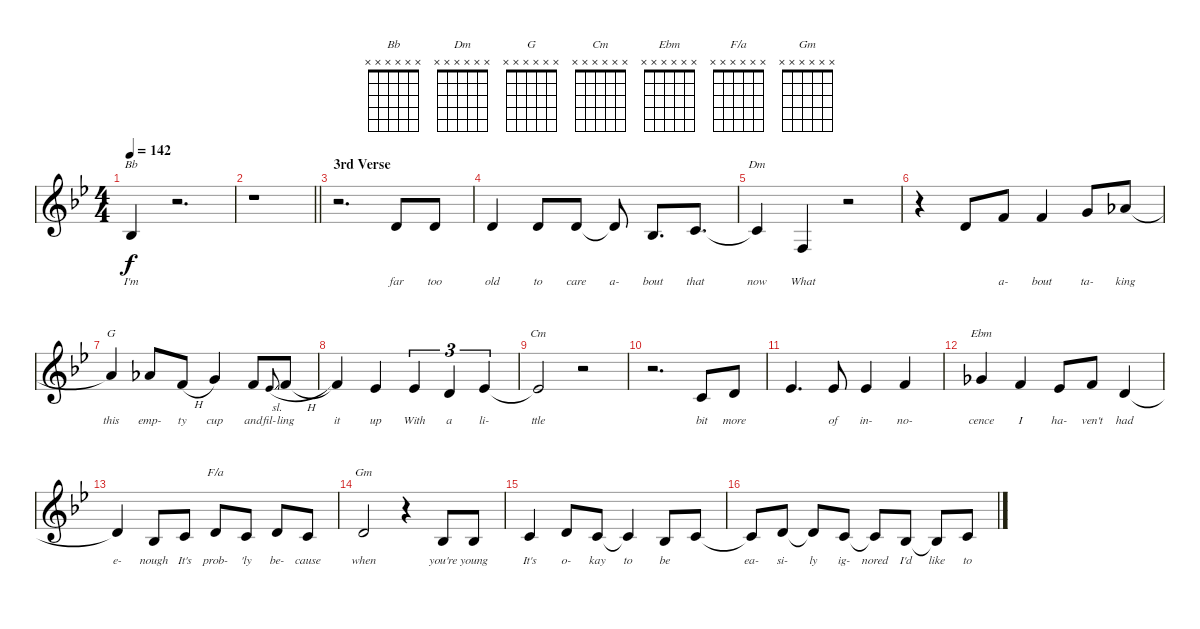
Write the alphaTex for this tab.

\track "" {instrument trumpet}
\staff {score}
\tuning (E4 B3 G3 D3 A2 E2) {hide}
\chord ("Bb" x x x x x x)
\chord ("Dm" x x x x x x)
\chord ("G" x x x x x x)
\chord ("Cm" x x x x x x)
\chord ("Ebm" x x x x x x)
\chord ("F/a" x x x x x x)
\chord ("Gm" x x x x x x)
\ts (4 4)
\tempo 142
\clef g2
\ks bb
3.3{t}.4{ch "Bb" lyrics (0 "I'm") lyrics (1 "") lyrics (2 "") lyrics (3 "") lyrics (4 "") dy f} r.2{d} |
\barLineRight lightlight
r.1 |
\section ("" "3rd Verse")
r.2{d} 3.2.8{lyrics (0 "far") lyrics (1 "") lyrics (2 "") lyrics (3 "") lyrics (4 "")} 3.2.8{lyrics (0 "too") lyrics (1 "") lyrics (2 "") lyrics (3 "") lyrics (4 "")} |
3.2.4{lyrics (0 "old") lyrics (1 "") lyrics (2 "") lyrics (3 "") lyrics (4 "")} 3.2.8{lyrics (0 "to") lyrics (1 "") lyrics (2 "") lyrics (3 "") lyrics (4 "")} 3.2.8{lyrics (0 "care") lyrics (1 "") lyrics (2 "") lyrics (3 "") lyrics (4 "")} 3.2{t}.8{lyrics (0 "a-") lyrics (1 "") lyrics (2 "") lyrics (3 "") lyrics (4 "") beam split} 3.3.8{d lyrics (0 "bout") lyrics (1 "") lyrics (2 "") lyrics (3 "") lyrics (4 "") beam merge} 1.2.8{d lyrics (0 "that") lyrics (1 "") lyrics (2 "") lyrics (3 "") lyrics (4 "")} |
1.2{t}.4{ch "Dm" lyrics (0 "now") lyrics (1 "") lyrics (2 "") lyrics (3 "") lyrics (4 "")} 3.4.4{lyrics (0 "What") lyrics (1 "") lyrics (2 "") lyrics (3 "") lyrics (4 "")} r.2 |
r.4 3.2.8{lyrics (0 "") lyrics (1 "") lyrics (2 "") lyrics (3 "") lyrics (4 "")} 1.1.8{lyrics (0 "a-") lyrics (1 "") lyrics (2 "") lyrics (3 "") lyrics (4 "")} 1.1.4{lyrics (0 "bout") lyrics (1 "") lyrics (2 "") lyrics (3 "") lyrics (4 "")} 3.1.8{lyrics (0 "ta-") lyrics (1 "") lyrics (2 "") lyrics (3 "") lyrics (4 "")} 4.1.8{lyrics (0 "king") lyrics (1 "") lyrics (2 "") lyrics (3 "") lyrics (4 "")} |
4.1{t}.4{ch "G" lyrics (0 "this") lyrics (1 "") lyrics (2 "") lyrics (3 "") lyrics (4 "")} 4.1.8{lyrics (0 "emp-") lyrics (1 "") lyrics (2 "") lyrics (3 "") lyrics (4 "")} 1.1{h}.8{lyrics (0 "ty") lyrics (1 "") lyrics (2 "") lyrics (3 "") lyrics (4 "")} 3.1.4{lyrics (0 "cup") lyrics (1 "") lyrics (2 "") lyrics (3 "") lyrics (4 "")} 1.1.8{lyrics (0 "and") lyrics (1 "") lyrics (2 "") lyrics (3 "") lyrics (4 "")} 4.2{sl}.8{lyrics (0 "fil-") lyrics (1 "") lyrics (2 "") lyrics (3 "") lyrics (4 "") gr onbeat} 6.2{h}.8{lyrics (0 "ling") lyrics (1 "") lyrics (2 "") lyrics (3 "") lyrics (4 "")} |
6.2{t}.4{lyrics (0 "it") lyrics (1 "") lyrics (2 "") lyrics (3 "") lyrics (4 "")} 4.2.4{lyrics (0 "up") lyrics (1 "") lyrics (2 "") lyrics (3 "") lyrics (4 "")} 4.2.4{tu (3 2) lyrics (0 "With") lyrics (1 "") lyrics (2 "") lyrics (3 "") lyrics (4 "")} 3.2.4{tu (3 2) lyrics (0 "a") lyrics (1 "") lyrics (2 "") lyrics (3 "") lyrics (4 "")} 4.2.4{tu (3 2) lyrics (0 "li-") lyrics (1 "") lyrics (2 "") lyrics (3 "") lyrics (4 "")} |
4.2{t}.2{ch "Cm" lyrics (0 "ttle") lyrics (1 "") lyrics (2 "") lyrics (3 "") lyrics (4 "")} r.2 |
r.2{d} 1.2.8{lyrics (0 "bit") lyrics (1 "") lyrics (2 "") lyrics (3 "") lyrics (4 "")} 3.2.8{lyrics (0 "more") lyrics (1 "") lyrics (2 "") lyrics (3 "") lyrics (4 "")} |
4.2.4{d lyrics (0 "") lyrics (1 "") lyrics (2 "") lyrics (3 "") lyrics (4 "")} 4.2.8{lyrics (0 "of") lyrics (1 "") lyrics (2 "") lyrics (3 "") lyrics (4 "")} 4.2.4{lyrics (0 "in-") lyrics (1 "") lyrics (2 "") lyrics (3 "") lyrics (4 "")} 6.2.4{lyrics (0 "no-") lyrics (1 "") lyrics (2 "") lyrics (3 "") lyrics (4 "")} |
2.1.4{ch "Ebm" lyrics (0 "cence") lyrics (1 "") lyrics (2 "") lyrics (3 "") lyrics (4 "")} 1.1.4{lyrics (0 "I") lyrics (1 "") lyrics (2 "") lyrics (3 "") lyrics (4 "")} 4.2.8{lyrics (0 "ha-") lyrics (1 "") lyrics (2 "") lyrics (3 "") lyrics (4 "")} 1.1.8{lyrics (0 "ven't") lyrics (1 "") lyrics (2 "") lyrics (3 "") lyrics (4 "")} 3.2.4{lyrics (0 "had") lyrics (1 "") lyrics (2 "") lyrics (3 "") lyrics (4 "")} |
3.2{t}.4{lyrics (0 "e-") lyrics (1 "") lyrics (2 "") lyrics (3 "") lyrics (4 "")} 3.3.8{lyrics (0 "nough") lyrics (1 "") lyrics (2 "") lyrics (3 "") lyrics (4 "")} 1.2.8{lyrics (0 "It's") lyrics (1 "") lyrics (2 "") lyrics (3 "") lyrics (4 "")} 3.2.8{ch "F/a" lyrics (0 "prob-") lyrics (1 "") lyrics (2 "") lyrics (3 "") lyrics (4 "")} 1.2.8{lyrics (0 "'ly") lyrics (1 "") lyrics (2 "") lyrics (3 "") lyrics (4 "")} 3.2.8{lyrics (0 "be-") lyrics (1 "") lyrics (2 "") lyrics (3 "") lyrics (4 "")} 1.2.8{lyrics (0 "cause") lyrics (1 "") lyrics (2 "") lyrics (3 "") lyrics (4 "")} |
3.2.2{ch "Gm" lyrics (0 "when") lyrics (1 "") lyrics (2 "") lyrics (3 "") lyrics (4 "")} r.4 3.3.8{lyrics (0 "you're") lyrics (1 "") lyrics (2 "") lyrics (3 "") lyrics (4 "")} 3.3.8{lyrics (0 "young") lyrics (1 "") lyrics (2 "") lyrics (3 "") lyrics (4 "")} |
1.2.4{lyrics (0 "It's") lyrics (1 "") lyrics (2 "") lyrics (3 "") lyrics (4 "")} 3.2.8{lyrics (0 "o-") lyrics (1 "") lyrics (2 "") lyrics (3 "") lyrics (4 "")} 1.2.8{lyrics (0 "kay") lyrics (1 "") lyrics (2 "") lyrics (3 "") lyrics (4 "")} 1.2{t}.4{lyrics (0 "to") lyrics (1 "") lyrics (2 "") lyrics (3 "") lyrics (4 "")} 3.3.8{lyrics (0 "be") lyrics (1 "") lyrics (2 "") lyrics (3 "") lyrics (4 "")} 1.2.8{lyrics (0 "") lyrics (1 "") lyrics (2 "") lyrics (3 "") lyrics (4 "")} |
1.2{t}.8{lyrics (0 "ea-") lyrics (1 "") lyrics (2 "") lyrics (3 "") lyrics (4 "")} 3.2.8{lyrics (0 "si-") lyrics (1 "") lyrics (2 "") lyrics (3 "") lyrics (4 "")} 3.2{t}.8{lyrics (0 "ly") lyrics (1 "") lyrics (2 "") lyrics (3 "") lyrics (4 "")} 1.2.8{lyrics (0 "ig-") lyrics (1 "") lyrics (2 "") lyrics (3 "") lyrics (4 "")} 1.2{t}.8{lyrics (0 "nored") lyrics (1 "") lyrics (2 "") lyrics (3 "") lyrics (4 "")} 3.3.8{lyrics (0 "I'd") lyrics (1 "") lyrics (2 "") lyrics (3 "") lyrics (4 "")} 3.3{t}.8{lyrics (0 "like") lyrics (1 "") lyrics (2 "") lyrics (3 "") lyrics (4 "")} 1.2.8{lyrics (0 "to") lyrics (1 "") lyrics (2 "") lyrics (3 "") lyrics (4 "")}
